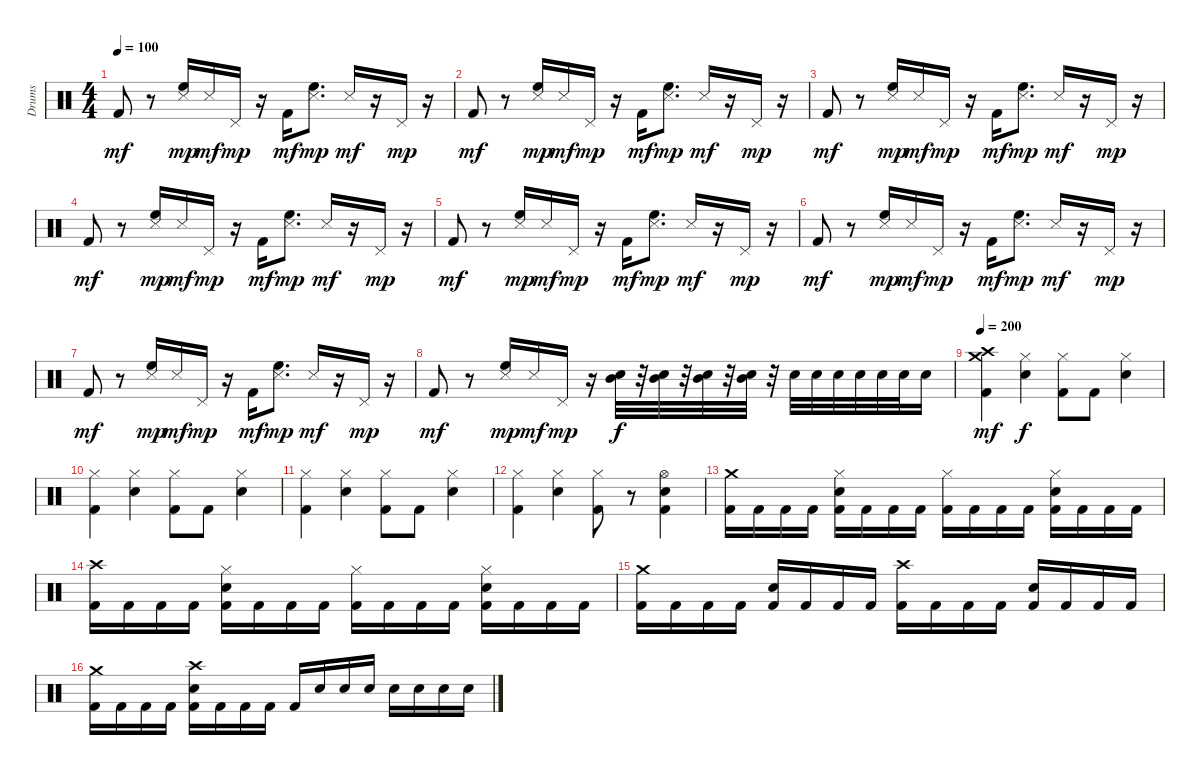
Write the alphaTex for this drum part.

\bracketExtendMode groupsimilarinstruments
\otherSystemsTrackNameOrientation horizontal
\track ("Drumkit" "Drums") {instrument percussion}
\staff {score}
\articulation defaults
\ts (4 4)
\beaming (8 2 2 2 2)
\tempo 100
\clef neutral
\ks c "Kick (hit) 2".8{dy mf}
r.8 ("High Floor Tom (hit)" "Snare (side stick) 3").16{dy mp} "Snare (side stick) 3".16{dy mf} "Pedal Hi-Hat (hit)".16{dy mp} r.16 "Kick (hit) 2".16{dy mf} ("High Floor Tom (hit)" "Snare (side stick) 3").8{d dy mp} "Snare (side stick) 3".16{dy mf} r.16 "Pedal Hi-Hat (hit)".16{dy mp} r.16 |
"Kick (hit) 2".8{dy mf} r.8 ("High Floor Tom (hit)" "Snare (side stick) 3").16{dy mp} "Snare (side stick) 3".16{dy mf} "Pedal Hi-Hat (hit)".16{dy mp} r.16 "Kick (hit) 2".16{dy mf} ("High Floor Tom (hit)" "Snare (side stick) 3").8{d dy mp} "Snare (side stick) 3".16{dy mf} r.16 "Pedal Hi-Hat (hit)".16{dy mp} r.16 |
"Kick (hit) 2".8{dy mf} r.8 ("High Floor Tom (hit)" "Snare (side stick) 3").16{dy mp} "Snare (side stick) 3".16{dy mf} "Pedal Hi-Hat (hit)".16{dy mp} r.16 "Kick (hit) 2".16{dy mf} ("High Floor Tom (hit)" "Snare (side stick) 3").8{d dy mp} "Snare (side stick) 3".16{dy mf} r.16 "Pedal Hi-Hat (hit)".16{dy mp} r.16 |
"Kick (hit) 2".8{dy mf} r.8 ("High Floor Tom (hit)" "Snare (side stick) 3").16{dy mp} "Snare (side stick) 3".16{dy mf} "Pedal Hi-Hat (hit)".16{dy mp} r.16 "Kick (hit) 2".16{dy mf} ("High Floor Tom (hit)" "Snare (side stick) 3").8{d dy mp} "Snare (side stick) 3".16{dy mf} r.16 "Pedal Hi-Hat (hit)".16{dy mp} r.16 |
"Kick (hit) 2".8{dy mf} r.8 ("High Floor Tom (hit)" "Snare (side stick) 3").16{dy mp} "Snare (side stick) 3".16{dy mf} "Pedal Hi-Hat (hit)".16{dy mp} r.16 "Kick (hit) 2".16{dy mf} ("High Floor Tom (hit)" "Snare (side stick) 3").8{d dy mp} "Snare (side stick) 3".16{dy mf} r.16 "Pedal Hi-Hat (hit)".16{dy mp} r.16 |
"Kick (hit) 2".8{dy mf} r.8 ("High Floor Tom (hit)" "Snare (side stick) 3").16{dy mp} "Snare (side stick) 3".16{dy mf} "Pedal Hi-Hat (hit)".16{dy mp} r.16 "Kick (hit) 2".16{dy mf} ("High Floor Tom (hit)" "Snare (side stick) 3").8{d dy mp} "Snare (side stick) 3".16{dy mf} r.16 "Pedal Hi-Hat (hit)".16{dy mp} r.16 |
"Kick (hit) 2".8{dy mf} r.8 ("High Floor Tom (hit)" "Snare (side stick) 3").16{dy mp} "Snare (side stick) 3".16{dy mf} "Pedal Hi-Hat (hit)".16{dy mp} r.16 "Kick (hit) 2".16{dy mf} ("High Floor Tom (hit)" "Snare (side stick) 3").8{d dy mp} "Snare (side stick) 3".16{dy mf} r.16 "Pedal Hi-Hat (hit)".16{dy mp} r.16 |
"Kick (hit) 2".8{dy mf} r.8 ("High Floor Tom (hit)" "Snare (side stick) 3").16{dy mp} "Snare (side stick) 3".16{dy mf} "Pedal Hi-Hat (hit)".16{dy mp} r.16 ("Snare (hit) 2" "Mid Tom (hit)").32{dy f} r.32 ("Snare (hit) 2" "Mid Tom (hit)").32 r.32 ("Snare (hit) 2" "Mid Tom (hit)").32 r.32 ("Snare (hit) 2" "Mid Tom (hit)").32 r.32 "Snare (hit) 2".32 "Snare (hit) 2".32 "Snare (hit) 2".32 "Snare (hit) 2".32 "Snare (hit) 2".32 "Snare (hit) 2".32 "Snare (hit) 2".16 |
\tempo 200
("Crash medium (hit)" "Crash high (hit)" "Kick (hit) 2").4{dy mf} ("Hi-Hat (closed)" "Snare (hit) 2").4{dy f} ("Hi-Hat (closed)" "Kick (hit) 2").8 "Kick (hit) 2".8 ("Hi-Hat (closed)" "Snare (hit) 2").4 |
("Hi-Hat (closed)" "Kick (hit) 2").4 ("Hi-Hat (closed)" "Snare (hit) 2").4 ("Hi-Hat (closed)" "Kick (hit) 2").8 "Kick (hit) 2".8 ("Hi-Hat (closed)" "Snare (hit) 2").4 |
("Hi-Hat (closed)" "Kick (hit) 2").4 ("Hi-Hat (closed)" "Snare (hit) 2").4 ("Hi-Hat (closed)" "Kick (hit) 2").8 "Kick (hit) 2".8 ("Hi-Hat (closed)" "Snare (hit) 2").4 |
("Hi-Hat (closed)" "Kick (hit) 2").4 ("Hi-Hat (closed)" "Snare (hit) 2").4 ("Hi-Hat (closed)" "Kick (hit) 2").8 r.8 ("Hi-Hat (open)" "Snare (hit) 2" "Kick (hit) 2").4 |
("Crash medium (hit)" "Kick (hit) 2").16 "Kick (hit) 2".16 "Kick (hit) 2".16 "Kick (hit) 2".16 ("Hi-Hat (closed)" "Snare (hit) 2" "Kick (hit) 2").16 "Kick (hit) 2".16 "Kick (hit) 2".16 "Kick (hit) 2".16 ("Hi-Hat (closed)" "Kick (hit) 2").16 "Kick (hit) 2".16 "Kick (hit) 2".16 "Kick (hit) 2".16 ("Hi-Hat (closed)" "Snare (hit) 2" "Kick (hit) 2").16 "Kick (hit) 2".16 "Kick (hit) 2".16 "Kick (hit) 2".16 |
("Crash high (hit)" "Kick (hit) 2").16 "Kick (hit) 2".16 "Kick (hit) 2".16 "Kick (hit) 2".16 ("Hi-Hat (closed)" "Snare (hit) 2" "Kick (hit) 2").16 "Kick (hit) 2".16 "Kick (hit) 2".16 "Kick (hit) 2".16 ("Hi-Hat (closed)" "Kick (hit) 2").16 "Kick (hit) 2".16 "Kick (hit) 2".16 "Kick (hit) 2".16 ("Hi-Hat (closed)" "Snare (hit) 2" "Kick (hit) 2").16 "Kick (hit) 2".16 "Kick (hit) 2".16 "Kick (hit) 2".16 |
("Crash medium (hit)" "Kick (hit) 2").16 "Kick (hit) 2".16 "Kick (hit) 2".16 "Kick (hit) 2".16 ("Snare (hit) 2" "Kick (hit) 2").16 "Kick (hit) 2".16 "Kick (hit) 2".16 "Kick (hit) 2".16 ("Crash high (hit)" "Kick (hit) 2").16 "Kick (hit) 2".16 "Kick (hit) 2".16 "Kick (hit) 2".16 ("Snare (hit) 2" "Kick (hit) 2").16 "Kick (hit) 2".16 "Kick (hit) 2".16 "Kick (hit) 2".16 |
("Crash medium (hit)" "Kick (hit) 2").16 "Kick (hit) 2".16 "Kick (hit) 2".16 "Kick (hit) 2".16 ("Crash high (hit)" "Snare (hit) 2" "Kick (hit) 2").16 "Kick (hit) 2".16 "Kick (hit) 2".16 "Kick (hit) 2".16 "Kick (hit) 2".16 "Snare (hit) 2".16 "Snare (hit) 2".16 "Snare (hit) 2".16 "Snare (hit) 2".16 "Snare (hit) 2".16 "Snare (hit) 2".16 "Snare (hit) 2".16
